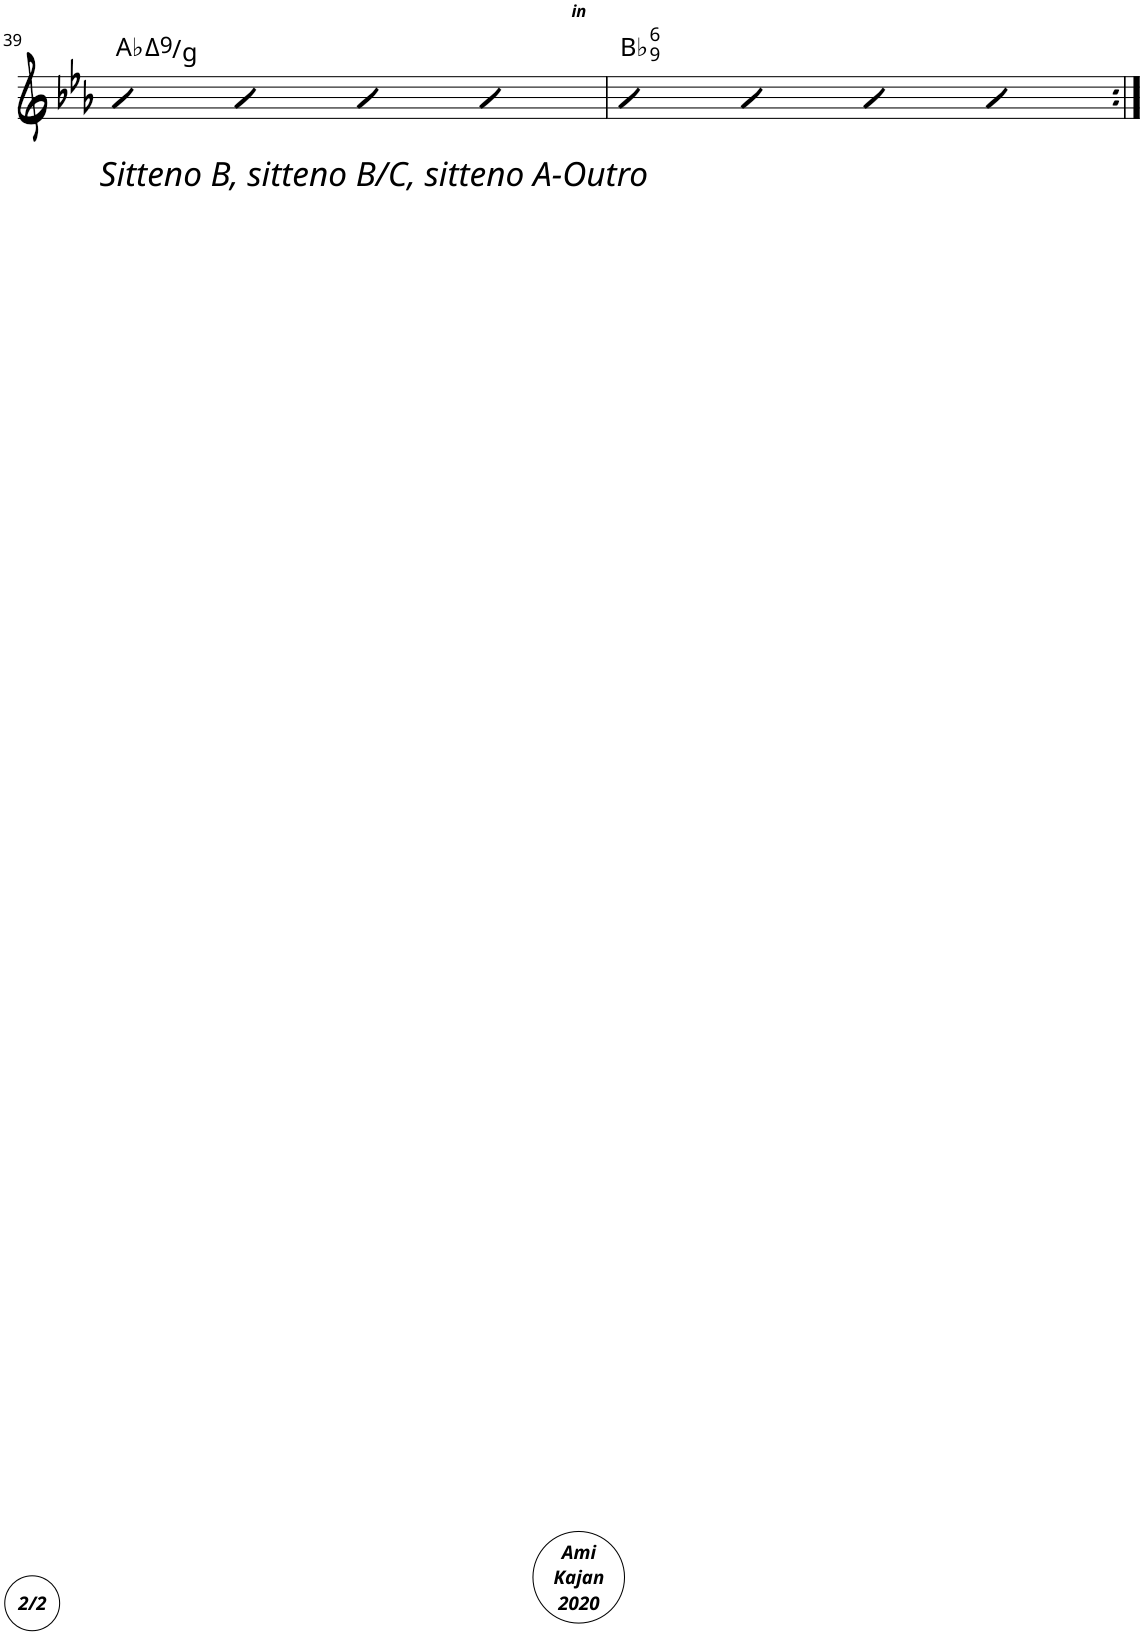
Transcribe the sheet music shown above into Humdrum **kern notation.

**kern	**harte
*part1	*part1
*staff1	*
*I"Piano	*
*I'Pno.	*
!!LO:PB:g=z
*clefG2	*
*k[b-e-a-]	*
*M4/4	*
*met(c)	*
=39	=39
!LO:TX:b:i:t=Sitteno B, sitteno B/C, sitteno A-Outro	!LO:H:kt=9
4dd	Ab:maj9/7
4dd	.
4dd	.
4dd	.
=40	=40
!	!LO:H:kt=6
4dd	Bb:maj6(9)
4dd	.
4dd	.
4dd	.
=:|!	=:|!
*-	*-
